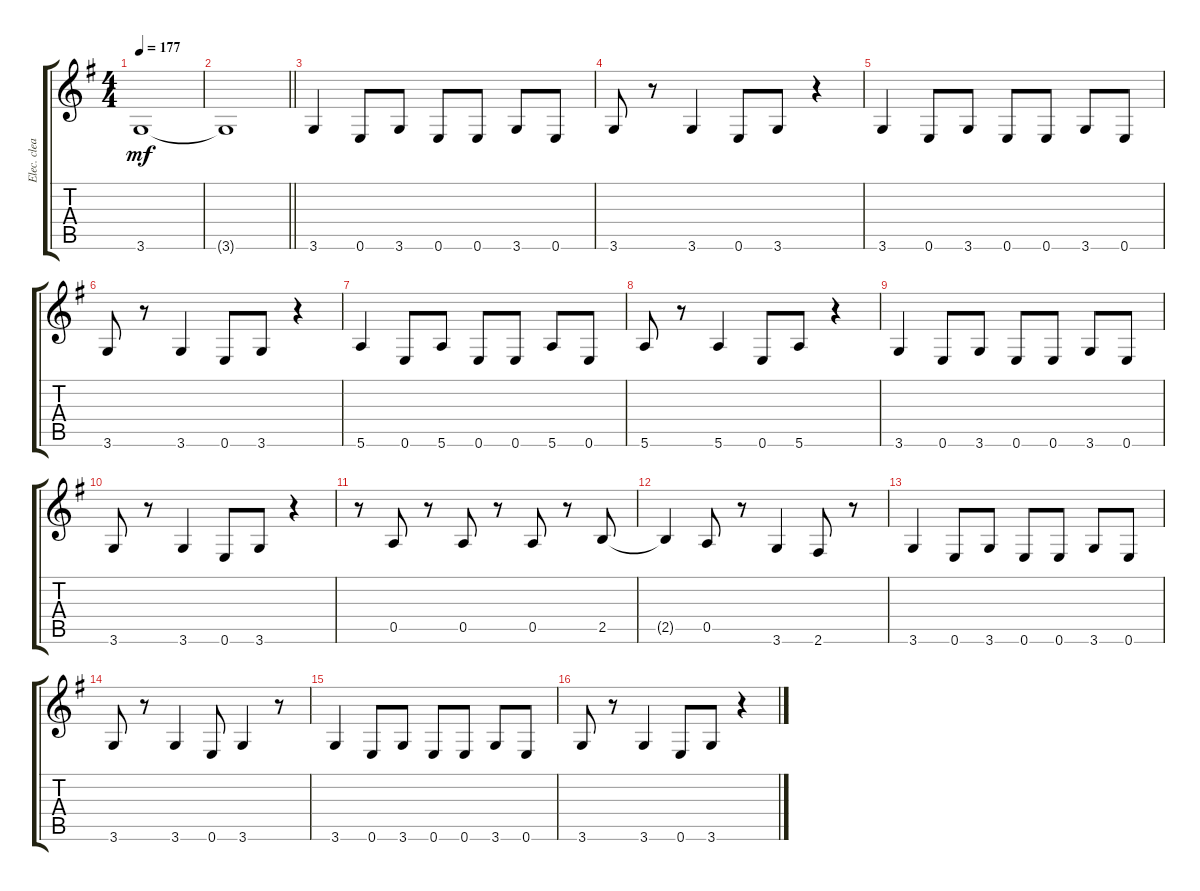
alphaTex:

\track ("Elec. clean" "Elec. clea") {instrument electricguitarclean}
\staff {score tabs}
\tuning (E4 B3 G3 D3 A2 E2) {hide}
\ts (4 4)
\tempo 177
\clef g2
\ks g
3.6{t}.1{dy mf} |
\barLineRight lightlight
3.6{t}.1 |
3.6.4 0.6.8 3.6.8 0.6.8 0.6.8 3.6.8 0.6.8 |
3.6.8 r.8 3.6.4 0.6.8 3.6.8 r.4 |
3.6.4 0.6.8 3.6.8 0.6.8 0.6.8 3.6.8 0.6.8 |
3.6.8 r.8 3.6.4 0.6.8 3.6.8 r.4 |
5.6.4 0.6.8 5.6.8 0.6.8 0.6.8 5.6.8 0.6.8 |
5.6.8 r.8 5.6.4 0.6.8 5.6.8 r.4 |
3.6.4 0.6.8 3.6.8 0.6.8 0.6.8 3.6.8 0.6.8 |
3.6.8 r.8 3.6.4 0.6.8 3.6.8 r.4 |
r.8 0.5.8 r.8 0.5.8 r.8 0.5.8 r.8 2.5.8 |
2.5{t}.4 0.5.8 r.8 3.6.4 2.6.8 r.8 |
3.6.4 0.6.8 3.6.8 0.6.8 0.6.8 3.6.8 0.6.8 |
3.6.8 r.8 3.6.4 0.6.8 3.6.4 r.8 |
3.6.4 0.6.8 3.6.8 0.6.8 0.6.8 3.6.8 0.6.8 |
3.6.8 r.8 3.6.4 0.6.8 3.6.8 r.4
